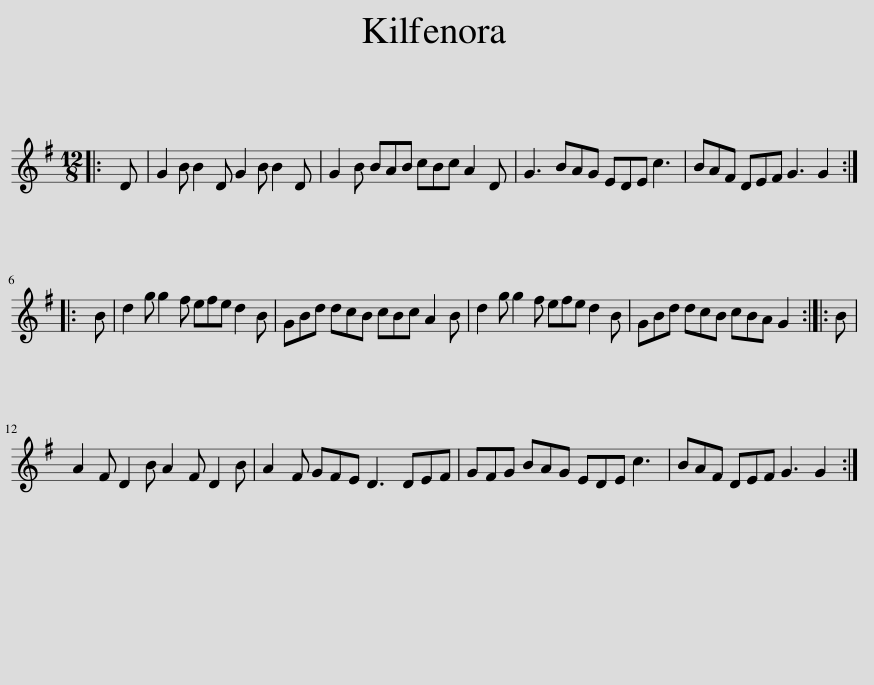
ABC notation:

X:1
L:1/8
M:12/8
I:linebreak $
K:G
V:1 treble
V:1
|: D | G2 B B2 D G2 B B2 D | G2 B BAB cBc A2 D | G3 BAG EDE c3 | BAF DEF G3 G2 ::$ %5
 B | d2 g g2 f efe d2 B | GBd dcB cBc A2 B | d2 g g2 f efe d2 B | GBd dcB cBA G2 :: %10
 B |$ A2 F D2 B A2 F D2 B | A2 F GFE D3 DEF | GFG BAG EDE c3 | BAF DEF G3 G2 :| %15
